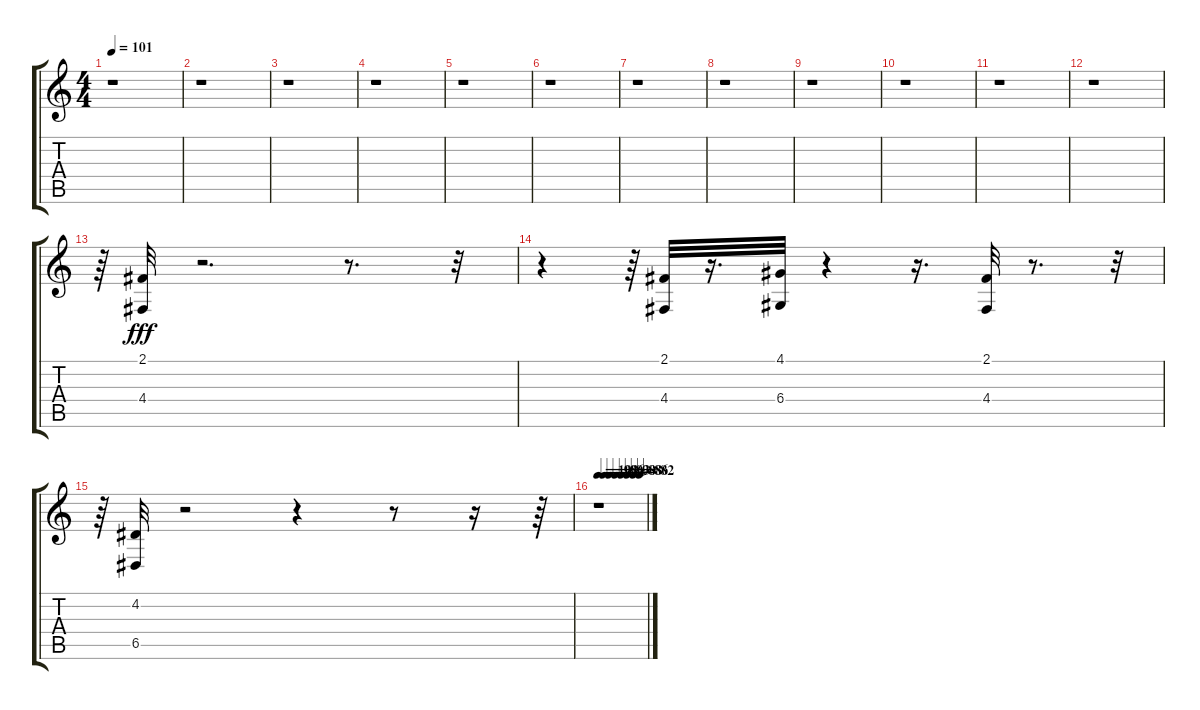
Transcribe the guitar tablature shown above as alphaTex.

\track "" {instrument fx3crystal}
\staff {score tabs}
\tuning (E4 B3 G3 D3 A2 E2) {hide}
\ts (4 4)
\tempo 101
\clef g2
\ks c
r.1{dy fff} |
r.1 |
r.1 |
r.1 |
r.1 |
r.1 |
r.1 |
r.1 |
r.1 |
r.1 |
r.1 |
r.1 |
r.64 (2.1 4.4).32 r.2{d} r.8{d} r.32 |
r.4 r.64 (2.1 4.4).32 r.16{d} (4.1 6.4).32 r.4 r.16{d} (2.1 4.4).32 r.8{d} r.32 |
r.64 (4.2 6.5).32 r.2 r.4 r.8 r.16 r.64 |
\tempo 101
\tempo (98 0.125)
\tempo (96 0.25)
\tempo (93 0.375)
\tempo (90 0.5)
\tempo (88 0.625)
\tempo (86 0.75)
\tempo (82 0.875)
r.1
